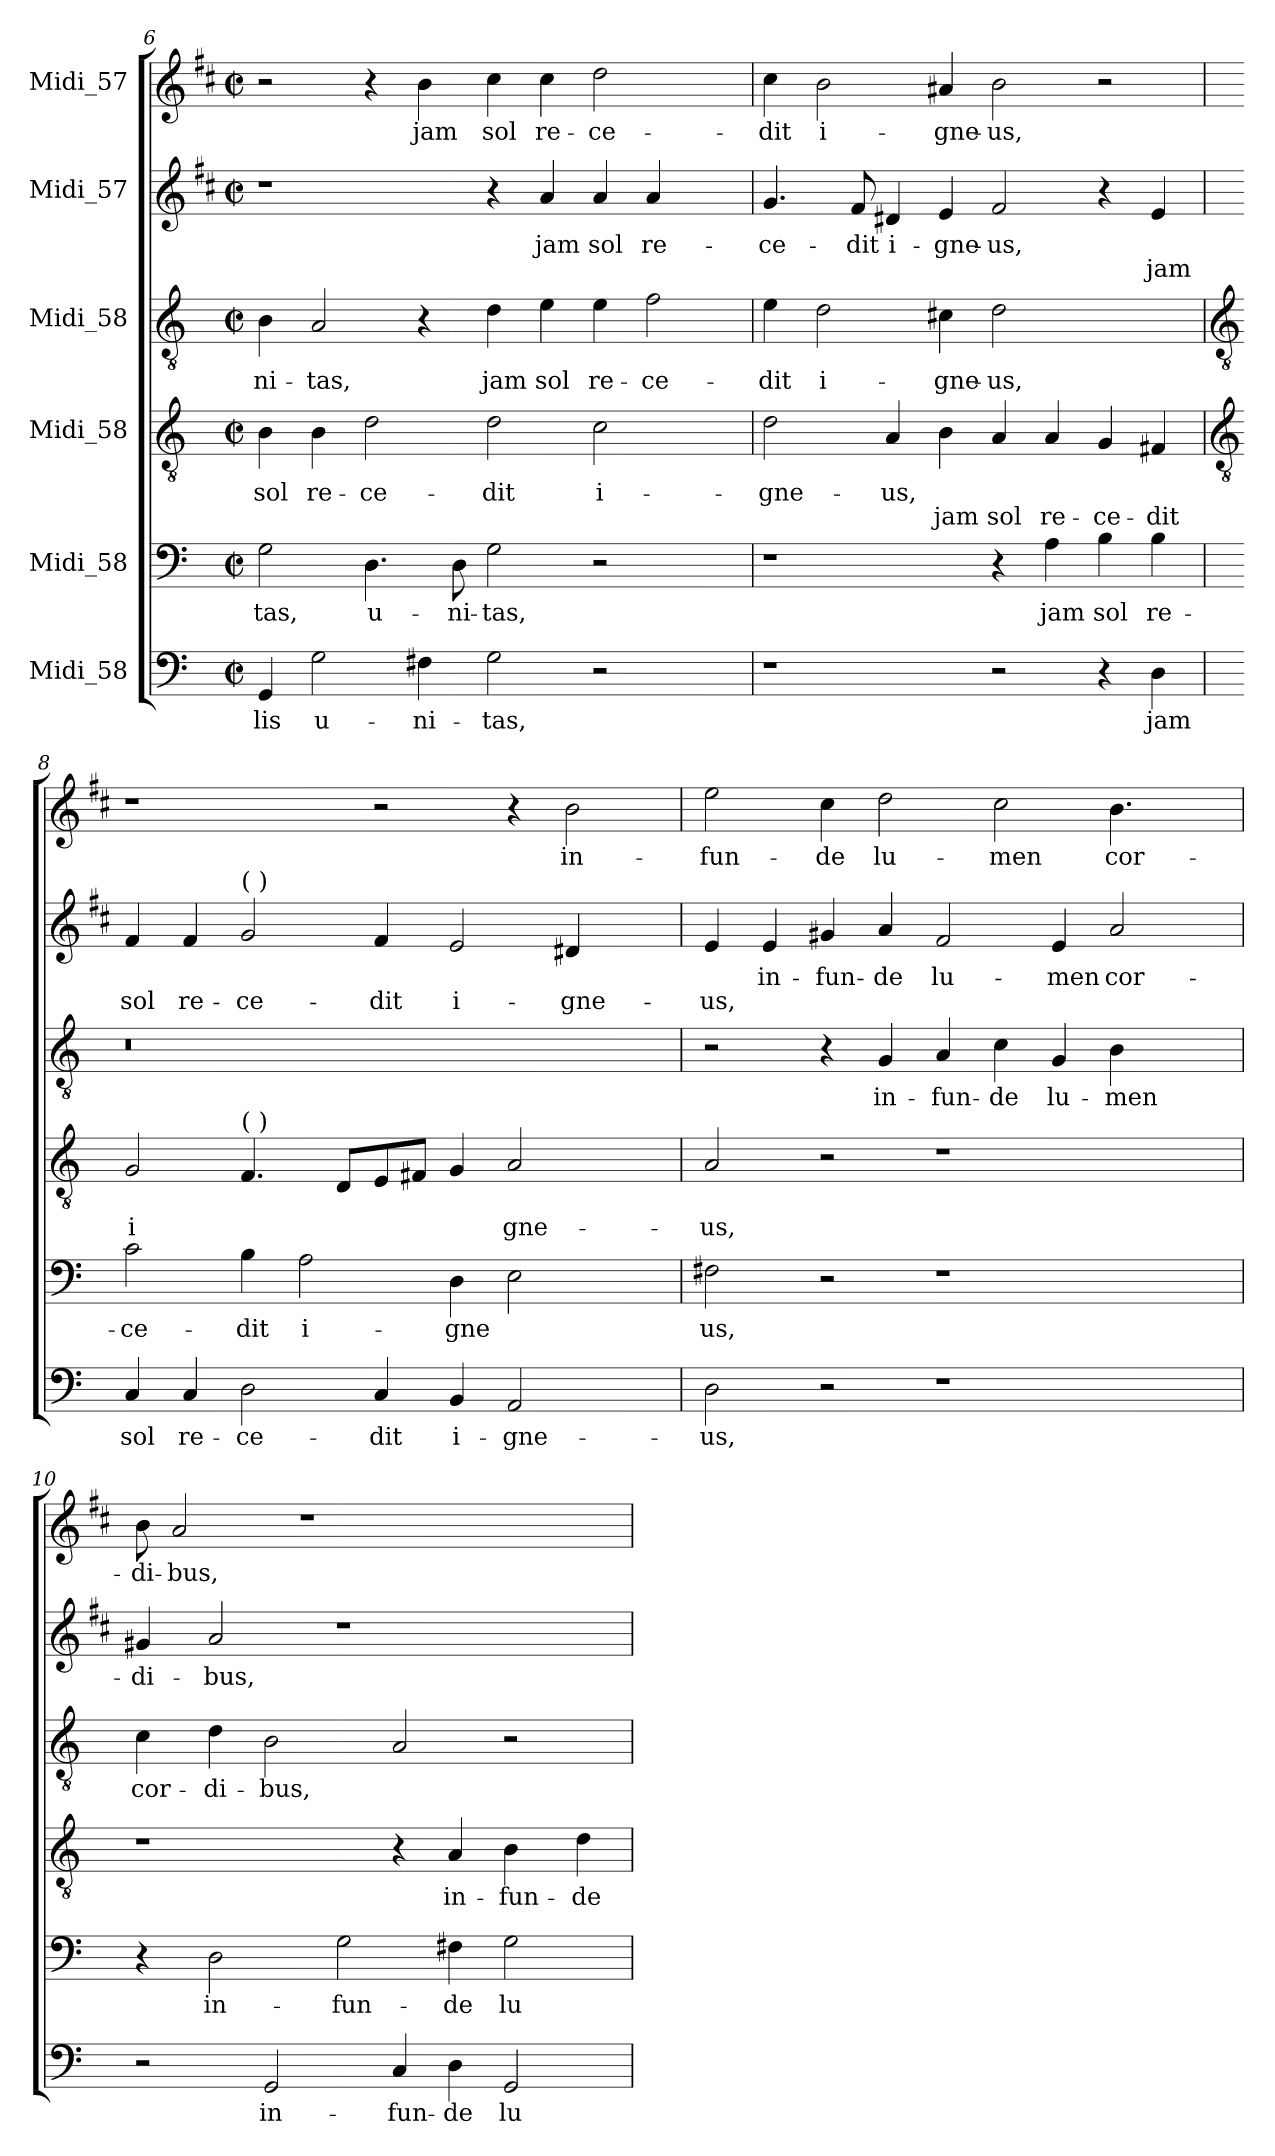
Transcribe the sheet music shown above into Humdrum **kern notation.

**kern	**text	**kern	**text	**kern	**text	**text	**kern	**text	**kern	**text	**text	**kern	**text
*part6	*part6	*part5	*part5	*part4	*part4	*part4	*part3	*part3	*part2	*part2	*part2	*part1	*part1
*staff6	*staff6	*staff5	*staff5	*staff4	*staff4	*staff4	*staff3	*staff3	*staff2	*staff2	*staff2	*staff1	*staff1
*I"Midi_58	*	*I"Midi_58	*	*I"Midi_58	*	*	*I"Midi_58	*	*I"Midi_57	*	*	*I"Midi_57	*
*clefF4	*	*clefF4	*	*clefGv2	*	*	*clefGv2	*	*clefG2	*	*	*clefG2	*
*	*	*	*	*	*	*	*	*	*ITrd1c2	*	*	*ITrd1c2	*
*k[]	*	*k[]	*	*k[]	*	*	*k[]	*	*k[]	*	*	*k[]	*
*C:	*	*C:	*	*C:	*	*	*C:	*	*C:	*	*	*C:	*
*M4/2	*	*M4/2	*	*M4/2	*	*	*M4/2	*	*M4/2	*	*	*M4/2	*
*met(c|)	*	*met(c|)	*	*met(c|)	*	*	*met(c|)	*	*met(c|)	*	*	*met(c|)	*
=6	=6	=6	=6	=6	=6	=6	=6	=6	=6	=6	=6	=6	=6
!	!LO:LY:b	!	!LO:LY:b	!	!LO:LY:b	!	!	!LO:LY:b	!	!	!	!	!
4GG	-lis	2G	-tas,	4B	sol	.	4B	-ni-	1r	.	.	2r	.
!	!LO:LY:b	!	!	!	!LO:LY:b	!	!	!LO:LY:b	!	!	!	!	!
2G	u-	.	.	4B	re-	.	2A	-tas,	.	.	.	.	.
!	!	!	!LO:LY:b	!	!LO:LY:b	!	!	!	!	!	!	!	!
.	.	4.D	u-	2d	-ce-	.	.	.	.	.	.	4r	.
!	!LO:LY:b	!	!	!	!	!	!	!	!	!	!	!	!LO:LY:b
4F#X	-ni-	.	.	.	.	.	4r	.	.	.	.	4a	jam
!	!	!	!LO:LY:b	!	!	!	!	!	!	!	!	!	!
.	.	8D	-ni-	.	.	.	.	.	.	.	.	.	.
!	!LO:LY:b	!	!LO:LY:b	!	!LO:LY:b	!	!	!LO:LY:b	!	!	!	!	!LO:LY:b
2G	-tas,	2G	-tas,	2d	-dit	.	4d	jam	4r	.	.	4b	sol
!	!	!	!	!	!	!	!	!LO:LY:b	!	!LO:LY:b	!	!	!LO:LY:b
.	.	.	.	.	.	.	4e	sol	4g	jam	.	4b	re-
!	!	!	!	!	!LO:LY:b	!	!	!LO:LY:b	!	!LO:LY:b	!	!	!LO:LY:b
2r	.	2r	.	2c	i-	.	4e	re-	4g	sol	.	2cc	-ce-
!	!	!	!	!	!	!	!	!LO:LY:b	!	!LO:LY:b	!	!	!
.	.	.	.	.	.	.	2f	-ce-	4g	re-	.	.	.
4ryy	.	4ryy	.	4ryy	.	.	.	.	4ryy	.	.	4ryy	.
=7	=7	=7	=7	=7	=7	=7	=7	=7	=7	=7	=7	=7	=7
!	!	!	!	!	!LO:LY:b	!	!	!LO:LY:b	!	!LO:LY:b	!	!	!LO:LY:b
1r	.	1r	.	2d	-gne-	.	4e	-dit	4.f	-ce-	.	4b	-dit
!	!	!	!	!	!	!	!	!LO:LY:b	!	!	!	!	!LO:LY:b
.	.	.	.	.	.	.	2d	i-	.	.	.	2a	i-
!	!	!	!	!	!	!	!	!	!	!LO:LY:b	!	!	!
.	.	.	.	.	.	.	.	.	8e	-dit	.	.	.
!	!	!	!	!	!LO:LY:b	!	!	!	!	!LO:LY:b	!	!	!
.	.	.	.	4A	-us,	.	.	.	4c#X	i-	.	.	.
!	!	!	!	!	!	!LO:LY:b	!	!LO:LY:b	!	!LO:LY:b	!	!	!LO:LY:b
.	.	.	.	4B	.	jam	4c#X	-gne-	4d	-gne-	.	4g#X	-gne-
!	!	!	!	!	!	!LO:LY:b	!	!LO:LY:b	!	!LO:LY:b	!	!	!LO:LY:b
2r	.	4r	.	4A	.	sol	2d	-us,	2e	-us,	.	2a	-us,
!	!	!	!LO:LY:b	!	!	!LO:LY:b	!	!	!	!	!	!	!
.	.	4A	jam	4A	.	re-	.	.	.	.	.	.	.
!	!	!	!LO:LY:b	!	!	!LO:LY:b	!	!	!	!	!	!	!
4r	.	4B	sol	4G	.	-ce-	2ryy	.	4r	.	.	2r	.
!	!LO:LY:b	!	!LO:LY:b	!	!	!LO:LY:b	!	!	!	!	!LO:LY:b	!	!
4D	jam	4B	re-	4F#X	.	-dit	.	.	4d	.	jam	.	.
!!LO:LB:g=z
=8	=8	=8	=8	=8	=8	=8	=8	=8	=8	=8	=8	=8	=8
*	*	*	*	*clefGv2	*	*	*clefGv2	*	*	*	*	*	*
!	!LO:LY:b	!	!LO:LY:b	!	!	!LO:LY:b	!	!	!	!	!LO:LY:b	!	!
4C	sol	2c	-ce-	2G	.	i	0r	.	4e	.	sol	1r	.
!	!LO:LY:b	!	!	!	!	!	!	!	!	!	!LO:LY:b	!	!
4C	re-	.	.	.	.	.	.	.	4e	.	re-	.	.
!	!	!	!	!	!	!	!	!	!LO:TX:a:t=(  )	!	!	!	!
!	!	!	!	!LO:TX:a:t=(  )	!	!	!	!	!	!	!	!	!
!	!LO:LY:b	!	!LO:LY:b	!	!	!	!	!	!	!	!LO:LY:b	!	!
2D	-ce-	4B	-dit	4.F	.	.	.	.	2f	.	-ce-	.	.
!	!	!	!LO:LY:b	!	!	!	!	!	!	!	!	!	!
.	.	2A	i-	.	.	.	.	.	.	.	.	.	.
.	.	.	.	8DL	.	.	.	.	.	.	.	.	.
!	!LO:LY:b	!	!	!	!	!	!	!	!	!	!LO:LY:b	!	!
4C	-dit	.	.	8E	.	.	.	.	4e	.	-dit	2r	.
.	.	.	.	8F#XJ	.	.	.	.	.	.	.	.	.
!	!LO:LY:b	!	!LO:LY:b	!	!	!	!	!	!	!	!LO:LY:b	!	!
4BB	i-	4D	-gne	4G	.	.	.	.	2d	.	i-	.	.
!	!LO:LY:b	!	!	!	!	!LO:LY:b	!	!	!	!	!	!	!
2AA	-gne-	2E	.	2A	.	gne-	.	.	.	.	.	4r	.
!	!	!	!	!	!	!	!	!	!	!	!LO:LY:b	!	!LO:LY:b
.	.	.	.	.	.	.	.	.	4c#X	.	-gne-	2a	in-
4ryy	.	4ryy	.	4ryy	.	.	4ryy	.	4ryy	.	.	.	.
=9	=9	=9	=9	=9	=9	=9	=9	=9	=9	=9	=9	=9	=9
!	!LO:LY:b	!	!LO:LY:b	!	!	!LO:LY:b	!	!	!	!	!LO:LY:b	!	!LO:LY:b
2D	-us,	2F#X	us,	2A	.	-us,	2r	.	4d	.	-us,	2dd	-fun-
!	!	!	!	!	!	!	!	!	!	!LO:LY:b	!	!	!
.	.	.	.	.	.	.	.	.	4d	in-	.	.	.
!	!	!	!	!	!	!	!	!	!	!LO:LY:b	!	!	!LO:LY:b
2r	.	2r	.	2r	.	.	4r	.	4f#X	-fun-	.	4b	-de
!	!	!	!	!	!	!	!	!LO:LY:b	!	!LO:LY:b	!	!	!LO:LY:b
.	.	.	.	.	.	.	4G	in-	4g	-de	.	2cc	lu-
!	!	!	!	!	!	!	!	!LO:LY:b	!	!LO:LY:b	!	!	!
1r	.	1r	.	1r	.	.	4A	-fun-	2e	lu-	.	.	.
!	!	!	!	!	!	!	!	!LO:LY:b	!	!	!	!	!LO:LY:b
.	.	.	.	.	.	.	4c	-de	.	.	.	2b	-men
!	!	!	!	!	!	!	!	!LO:LY:b	!	!LO:LY:b	!	!	!
.	.	.	.	.	.	.	4G	lu-	4d	-men	.	.	.
!	!	!	!	!	!	!	!	!LO:LY:b	!	!LO:LY:b	!	!	!LO:LY:b
.	.	.	.	.	.	.	4B	-men	2g	cor-	.	4.a	cor-
4ryy	.	4ryy	.	4ryy	.	.	4ryy	.	.	.	.	.	.
.	.	.	.	.	.	.	.	.	.	.	.	8ryy	.
=10	=10	=10	=10	=10	=10	=10	=10	=10	=10	=10	=10	=10	=10
!	!	!	!	!	!	!	!	!LO:LY:b	!	!LO:LY:b	!	!	!LO:LY:b
2r	.	4r	.	1r	.	.	4c	cor-	4f#X	-di-	.	8a	-di-
!	!	!	!	!	!	!	!	!	!	!	!	!	!LO:LY:b
.	.	.	.	.	.	.	.	.	.	.	.	2g	-bus,
!	!	!	!LO:LY:b	!	!	!	!	!LO:LY:b	!	!LO:LY:b	!	!	!
.	.	2D	in-	.	.	.	4d	-di-	2g	-bus,	.	.	.
!	!LO:LY:b	!	!	!	!	!	!	!LO:LY:b	!	!	!	!	!
2GG	in-	.	.	.	.	.	2B	-bus,	.	.	.	.	.
.	.	.	.	.	.	.	.	.	.	.	.	1r	.
!	!	!	!LO:LY:b	!	!	!	!	!	!	!	!	!	!
.	.	2G	-fun-	.	.	.	.	.	1r	.	.	.	.
!	!LO:LY:b	!	!	!	!	!	!	!	!	!	!	!	!
4C	-fun-	.	.	4r	.	.	2A	.	.	.	.	.	.
!	!LO:LY:b	!	!LO:LY:b	!	!LO:LY:b	!	!	!	!	!	!	!	!
4D	-de	4F#X	-de	4A	in-	.	.	.	.	.	.	.	.
!	!LO:LY:b	!	!LO:LY:b	!	!LO:LY:b	!	!	!	!	!	!	!	!
2GG	lu-	2G	lu-	4B	-fun-	.	2r	.	.	.	.	.	.
.	.	.	.	.	.	.	.	.	.	.	.	4.ryy	.
!	!	!	!	!	!LO:LY:b	!	!	!	!	!	!	!	!
.	.	.	.	4d	-de	.	.	.	4ryy	.	.	.	.
=	=	=	=	=	=	=	=	=	=	=	=	=	=
*-	*-	*-	*-	*-	*-	*-	*-	*-	*-	*-	*-	*-	*-
